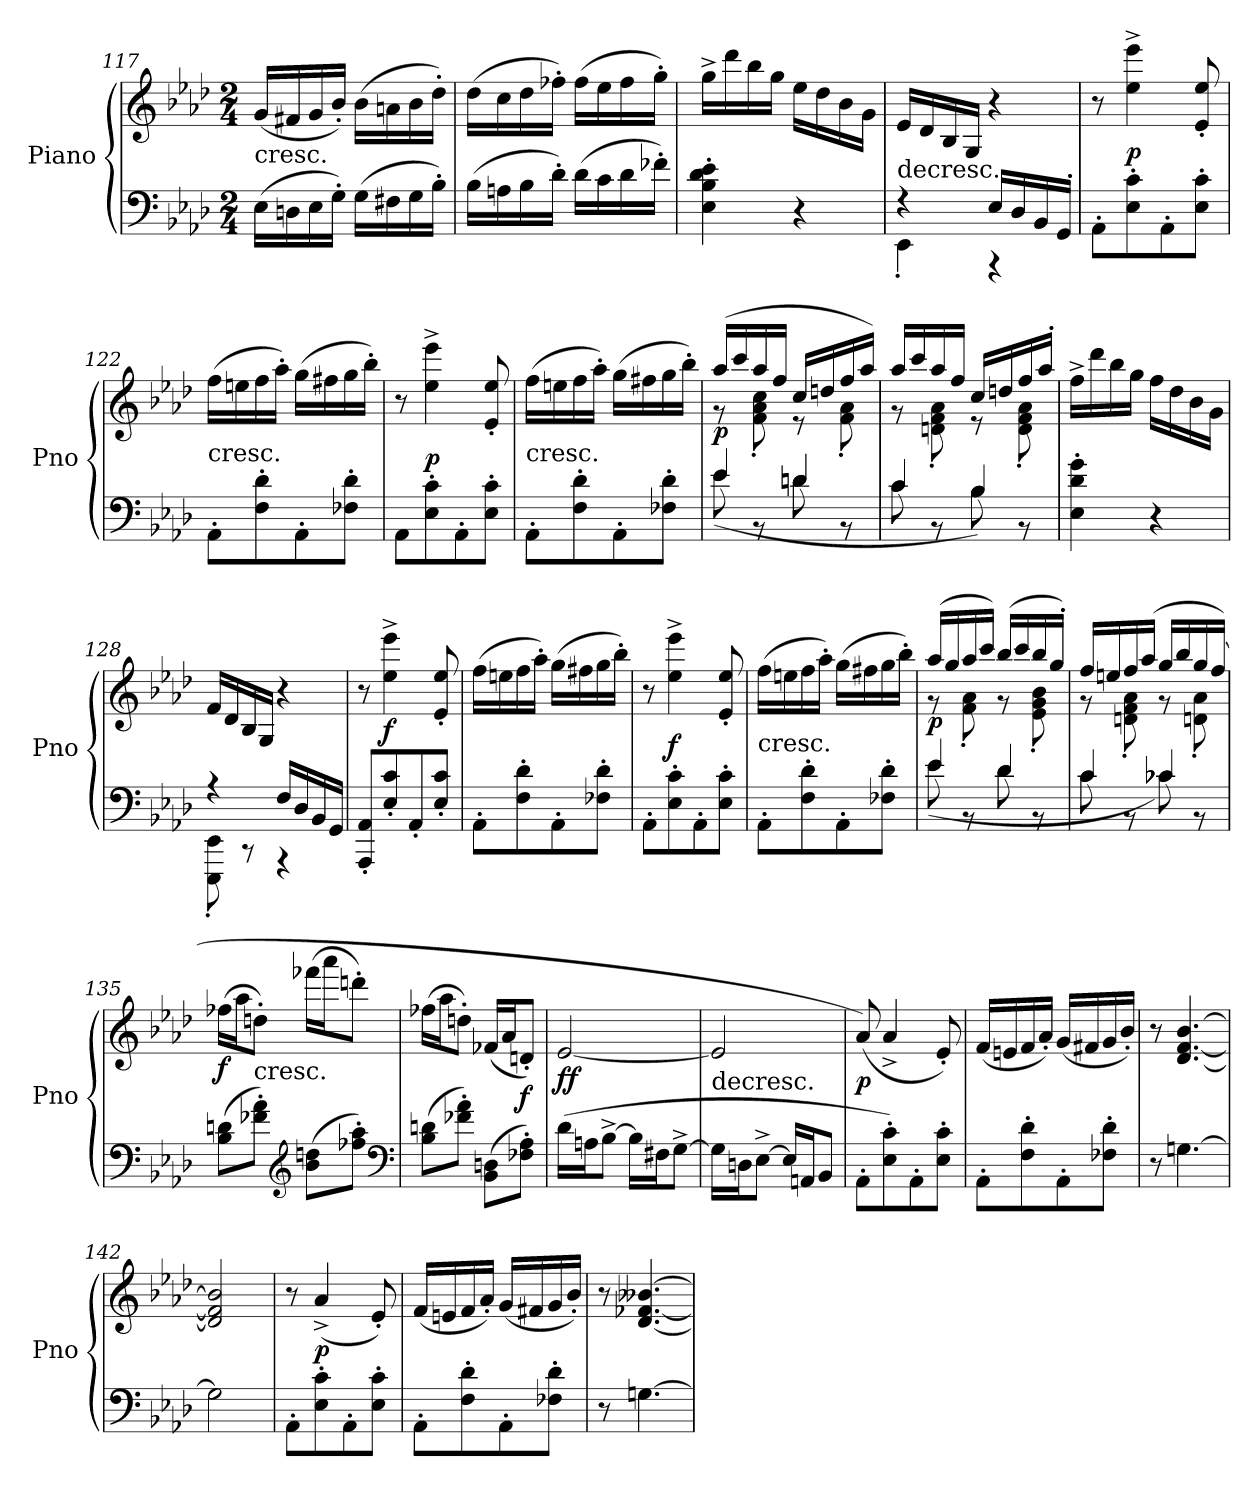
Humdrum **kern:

**kern	**kern	**dynam
*part1	*part1	*part1
*staff2	*staff1	*staff1/2
*I"Piano	*	*
*I'Pno	*	*
*clefF4	*clefG2	*
*k[b-e-a-d-]	*k[b-e-a-d-]	*
*M2/4	*M2/4	*
=117	=117	=117
!	!LO:TX:c:t=cresc.	!
(16E-\LL	(16g/LL	.
16Dn\	16f#X/	.
16E-\	16g/	.
16G'\JJ)	16b-'/JJ)	.
(16G\LL	(16b-\LL	.
16F#X\	16an\	.
16G\	16b-\	.
16B-'\JJ)	16dd-'\JJ)	.
=118	=118	=118
(16B-\LL	(16dd-\LL	.
16An\	16cc\	.
16B-\	16dd-\	.
16d-'\JJ)	16ff-X'\JJ)	.
(16d-\LL	(16ff-\LL	.
16c\	16ee-\	.
16d-\	16ff-\	.
16f-X'\JJ)	16gg'\JJ)	.
=119	=119	=119
4E-'\ 4B-'\ 4d-'\ 4e-'\	16gg^\LL	.
.	16ddd-\	.
.	16bb-\	.
.	16gg\JJ	.
4r	16ee-\LL	.
.	16dd-\	.
.	16b-\	.
.	16g\JJ	.
=120	=120	=120
*^	*	*
!	!	!LO:TX:c:t=decresc.	!
4r	4EE-'\	16e-/LL	.
.	.	16d-/	.
.	.	16B-/	.
.	.	16G/JJ	.
16E-/LL	4r	4r	.
16D-/	.	.	.
16BB-/	.	.	.
16GG'/JJ	.	.	.
*v	*v	*	*
=121	=121	=121
8AA-'\L	8r	.
8E-'\ 8c'\	4ee-^\ 4eee-^\	p
8AA-'\	.	.
8E-'\ 8c'\J	8e-'/ 8ee-'/	.
=122	=122	=122
!	!LO:TX:c:t=cresc.	!
8AA-'\L	(16ff\LL	.
.	16een\	.
8F'\ 8d-'\	16ff\	.
.	16aa-'\JJ)	.
8AA-'\	(16gg\LL	.
.	16ff#X\	.
8F-X'\ 8d-'\J	16gg\	.
.	16bb-'\JJ)	.
=123	=123	=123
8AA-\L	8r	.
8E-'\ 8c'\	4ee-^\ 4eee-^\	p
8AA-'\	.	.
8E-'\ 8c'\J	8e-'/ 8ee-'/	.
=124	=124	=124
!	!LO:TX:c:t=cresc.	!
8AA-'\L	(16ff\LL	.
.	16een\	.
8F'\ 8d-'\	16ff\	.
.	16aa-'\JJ)	.
8AA-'\	(16gg\LL	.
.	16ff#X\	.
8F-X'\ 8d-'\J	16gg\	.
.	16bb-'\JJ)	.
=125	=125	=125
*^	*^	*
4e-/	(8e-\	(16aa-/LL	8r	p
.	.	16ccc/	.	.
.	8r	16aa-/	8f'\ 8a-'\ 8cc'\	.
.	.	16ff/JJ	.	.
4dn/	8dn\	16cc/LL	8r	.
.	.	16ddn/	.	.
.	8r	16ff/	8f'\ 8a-'\	.
.	.	16aa-/JJ)	.	.
=126	=126	=126	=126	=126
4c/	8c\	16aa-/LL	8r	.
.	.	16ccc/	.	.
.	8r	16aa-/	8dn'\ 8f'\ 8a-'\	.
.	.	16ff/JJ	.	.
4B-/)	8B-\	16cc/LL	8r	.
.	.	16ddn/	.	.
.	8r	16ff/	8d'\ 8f'\ 8a-'\	.
.	.	16aa-'/JJ	.	.
*v	*v	*	*	*
*	*v	*v	*
=127	=127	=127
4E-'\ 4d-'\ 4g'\	16ff^\LL	.
.	16ddd-\	.
.	16bb-\	.
.	16gg\JJ	.
4r	16ff\LL	.
.	16dd-\	.
.	16b-\	.
.	16g\JJ	.
=128	=128	=128
*^	*	*
4r	8EEE-'\ 8EE-'\	16f/LL	.
.	.	16d-/	.
.	8r	16B-/	.
.	.	16G/JJ	.
16F/LL	4r	4r	.
16D-/	.	.	.
16BB-/	.	.	.
16GG/JJ	.	.	.
*v	*v	*	*
=129	=129	=129
8AAA-'/ 8AA-'/L	8r	.
8E-'/ 8c'/	4ee-^\ 4eee-^\	f
8AA-'/	.	.
8E-'/ 8c'/J	8e-'/ 8ee-'/	.
=130	=130	=130
8AA-'\L	(16ff\LL	.
.	16een\	.
8F'\ 8d-'\	16ff\	.
.	16aa-'\JJ)	.
8AA-'\	(16gg\LL	.
.	16ff#X\	.
8F-X'\ 8d-'\J	16gg\	.
.	16bb-'\JJ)	.
=131	=131	=131
8AA-'\L	8r	.
8E-'\ 8c'\	4ee-^\ 4eee-^\	f
8AA-'\	.	.
8E-'\ 8c'\J	8e-'/ 8ee-'/	.
=132	=132	=132
!	!LO:TX:c:t=cresc.	!
8AA-'\L	(16ff\LL	.
.	16een\	.
8F'\ 8d-'\	16ff\	.
.	16aa-'\JJ)	.
8AA-'\	(16gg\LL	.
.	16ff#X\	.
8F-X'\ 8d-'\J	16gg\	.
.	16bb-'\JJ)	.
=133	=133	=133
*^	*^	*
4e-/	(8e-\	(16aa-/LL	8r	p
.	.	16gg/	.	.
.	8r	16aa-/	8f'\ 8a-'\	.
.	.	16ccc/JJ)	.	.
4d-/	8d-\	(16bb-/LL	8r	.
.	.	16ccc/	.	.
.	8r	16bb-/	8e-'\ 8g'\ 8b-'\	.
.	.	16gg'/JJ)	.	.
=134	=134	=134	=134	=134
4c/	8c\	16ff/LL	8r	.
.	.	16een/	.	.
.	8r	16ff/	8dn'\ 8f'\ 8a-'\	.
.	.	(16aa-/JJ	.	.
4c-X/	8c-X\)	16gg/LL	8r	.
.	.	16bb-/	.	.
.	8r	16gg/	8dn'\ 8a-'\	.
.	.	(16ff/JJ)	.	.
*v	*v	*	*	*
*	*v	*v	*
=135	=135	=135
(8B-\ 8dn\L	(16ff-X\LL	f
.	16aa-\J	.
!	!LO:TX:c:t=cresc.	!
8f-X'\ 8a-'\J)	8ddn'\J)	.
*clefG2	*	*
(8b-\ 8ddn\L	(16fff-X\LL	.
.	16aaa-\J	.
8ff-X'\ 8aa-'\J)	8dddn'\J)	.
*clefF4	*	*
=136	=136	=136
(8B-\ 8dn\L	(16ff-X\LL	.
.	16aa-\J	.
8f-X'\ 8a-'\J)	8ddn'\J)	.
(8BB-\ 8Dn\L	(16f-X/LL	.
.	16a-/J	.
8F-X'\ 8A-'\J)	8dn'/J)	f
=137	=137	=137
(16d-\LL	[2e-/	ff
16An\J	.	.
[8B-^\J	.	.
16B-\LL]	.	.
16F#X\J	.	.
[8G^\J	.	.
=138	=138	=138
!	!LO:TX:c:t=decresc.	!
16G\LL]	2e-/]	.
16Dn\J	.	.
[8E-^\J	.	.
16E-/LL]	.	.
16AAn/J	.	.
8BB-/J	.	.
=139	=139	=139
8AA-'\L	(8a-/)	p
8E-'\ 8c'\)	4a-^/	.
8AA-'\	.	.
8E-'\ 8c'\J	8e-'/)	.
=140	=140	=140
8AA-'\L	(16f/LL	.
.	16en/	.
8F'\ 8d-'\	16f/	.
.	16a-'/JJ)	.
8AA-'\	(16g/LL	.
.	16f#X/	.
8F-X'\ 8d-'\J	16g/	.
.	16b-'/JJ)	.
=141	=141	=141
8r	8r	.
[4.Gn\	[4.d-/ [4.f/ [4.b-/	.
=142	=142	=142
2G\]	2d-]/ 2f]/ 2b-]/	.
=143	=143	=143
8AA-'\L	8r	.
8E-'\ 8c'\	(4a-^/	p
8AA-'\	.	.
8E-'\ 8c'\J	8e-'/)	.
=144	=144	=144
8AA-'\L	(16f/LL	.
.	16en/	.
8F'\ 8d-'\	16f/	.
.	16a-'/JJ)	.
8AA-'\	(16g/LL	.
.	16f#X/	.
8F-X'\ 8d-'\J	16g/	.
.	16b-'/JJ)	.
=145	=145	=145
8r	8r	.
[4.Gn\	[4.d-/ [4.f-X/ [4.b--X/	.
=	=	=
*-	*-	*-
